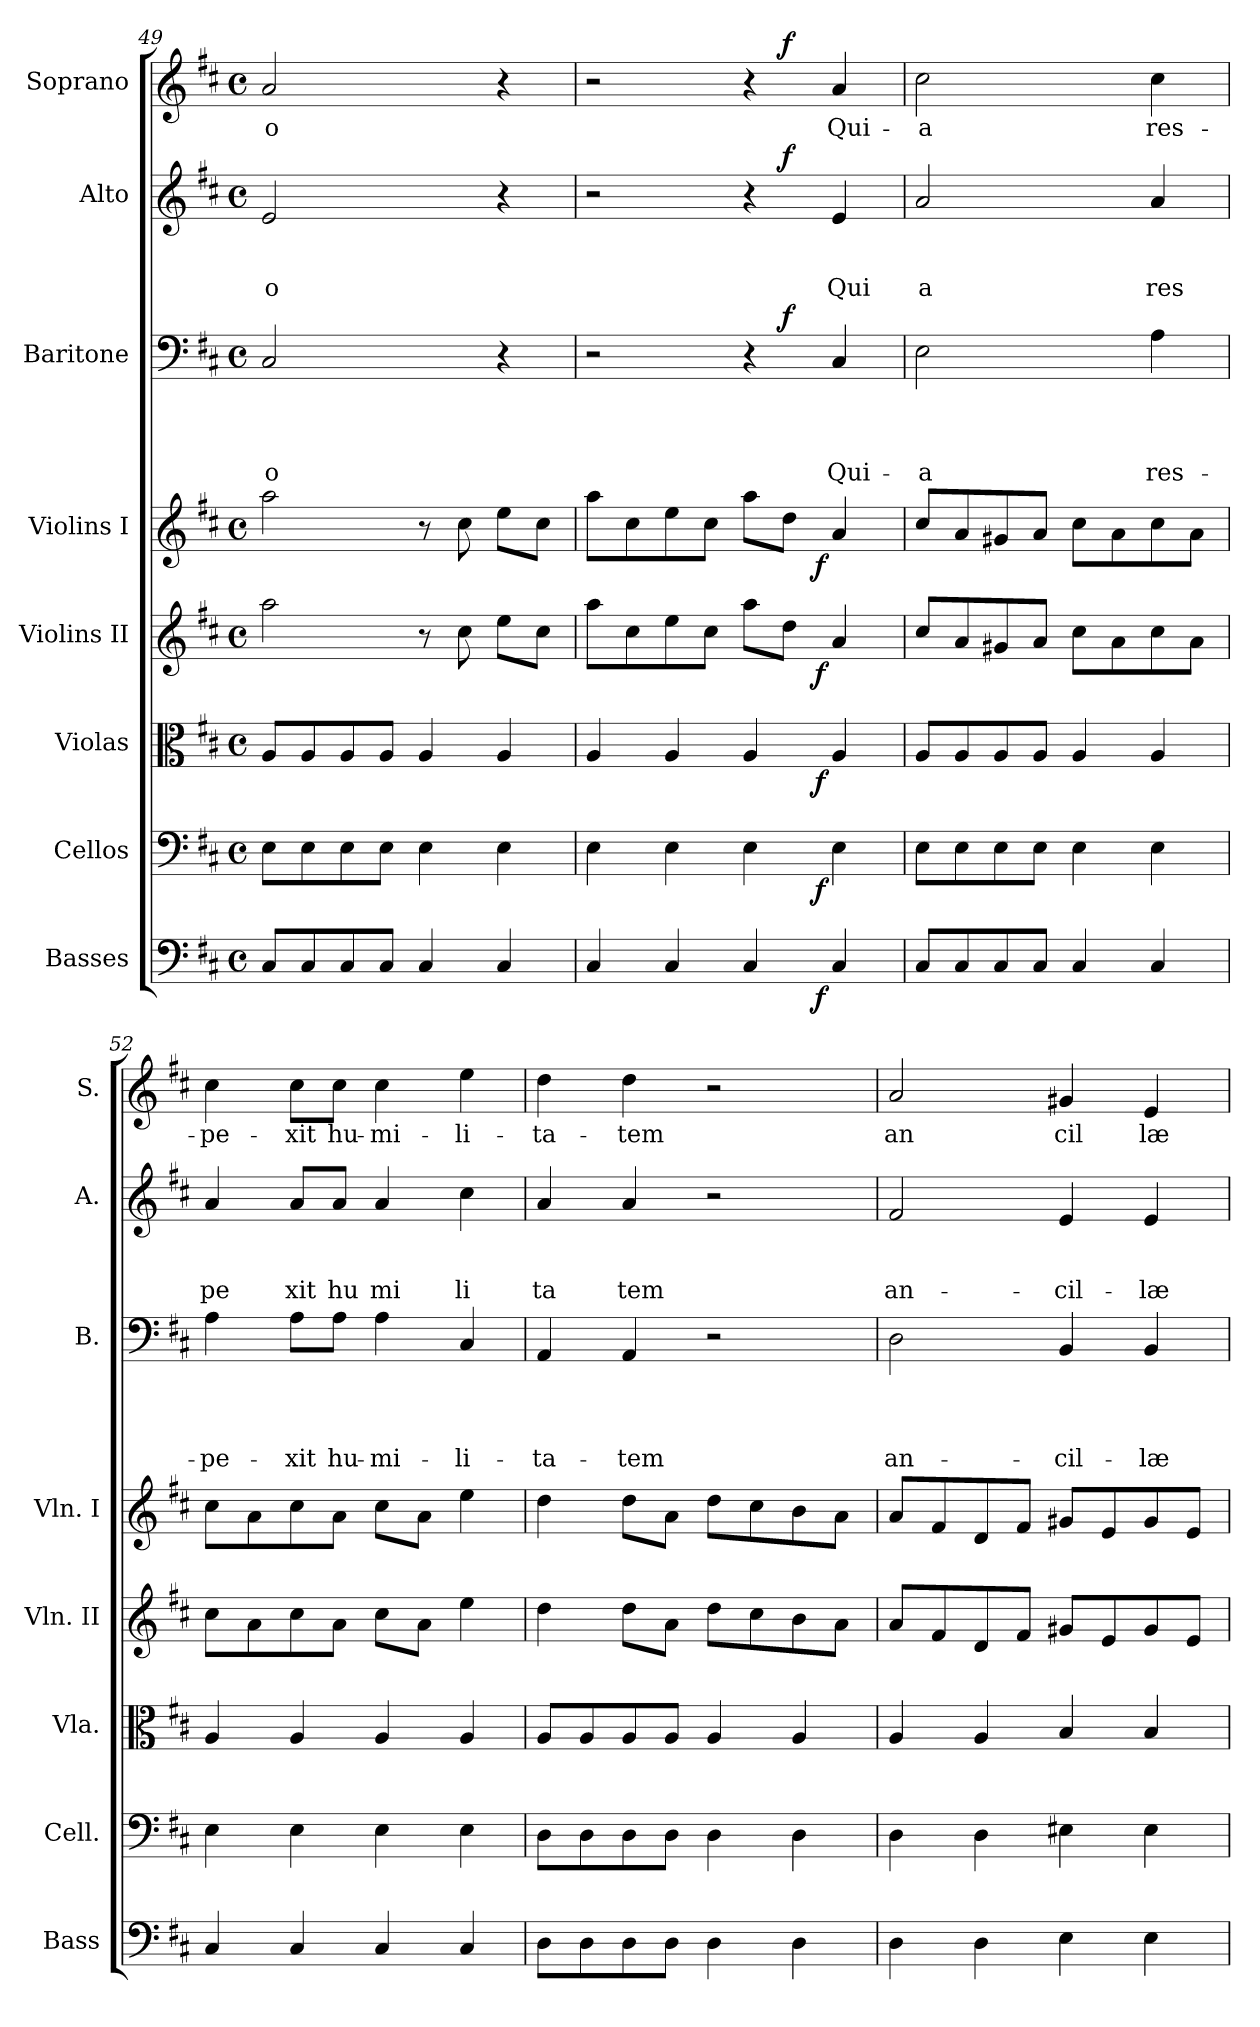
**kern	**dynam	**kern	**dynam	**kern	**dynam	**kern	**dynam	**kern	**dynam	**kern	**text	**text	**text	**text	**dynam	**kern	**text	**text	**text	**dynam	**kern	**text	**dynam
*part8	*part8	*part7	*part7	*part6	*part6	*part5	*part5	*part4	*part4	*part3	*part3	*part3	*part3	*part3	*part3	*part2	*part2	*part2	*part2	*part2	*part1	*part1	*part1
*staff8	*staff8	*staff7	*staff7	*staff6	*staff6	*staff5	*staff5	*staff4	*staff4	*staff3	*staff3	*staff3	*staff3	*staff3	*staff3	*staff2	*staff2	*staff2	*staff2	*staff2	*staff1	*staff1	*staff1
*I"Basses	*	*I"Cellos	*	*I"Violas	*	*I"Violins II	*	*I"Violins I	*	*I"Baritone	*	*	*	*	*	*I"Alto	*	*	*	*	*I"Soprano	*	*
*I'Bass	*	*I'Cell.	*	*I'Vla.	*	*I'Vln. II	*	*I'Vln. I	*	*I'B.	*	*	*	*	*	*I'A.	*	*	*	*	*I'S.	*	*
*clefF4	*	*clefF4	*	*clefC3	*	*clefG2	*	*clefG2	*	*clefF4	*	*	*	*	*	*clefG2	*	*	*	*	*clefG2	*	*
*ITrd7c12	*	*	*	*	*	*	*	*	*	*	*	*	*	*	*	*	*	*	*	*	*	*	*
*k[f#c#]	*	*k[f#c#]	*	*k[f#c#]	*	*k[f#c#]	*	*k[f#c#]	*	*k[f#c#]	*	*	*	*	*	*k[f#c#]	*	*	*	*	*k[f#c#]	*	*
*D:	*	*D:	*	*D:	*	*D:	*	*D:	*	*D:	*	*	*	*	*	*D:	*	*	*	*	*D:	*	*
*M4/4	*	*M4/4	*	*M4/4	*	*M4/4	*	*M4/4	*	*M4/4	*	*	*	*	*	*M4/4	*	*	*	*	*M4/4	*	*
*met(c)	*	*met(c)	*	*met(c)	*	*met(c)	*	*met(c)	*	*met(c)	*	*	*	*	*	*met(c)	*	*	*	*	*met(c)	*	*
=49	=49	=49	=49	=49	=49	=49	=49	=49	=49	=49	=49	=49	=49	=49	=49	=49	=49	=49	=49	=49	=49	=49	=49
!	!	!	!	!	!	!	!	!	!	!	!	!	!	!LO:LY:b:rj	!	!	!	!	!LO:LY:b:rj	!	!	!LO:LY:b:rj	!
8CC#/L	.	8E\L	.	8A/L	.	2aa\	.	2aa\	.	2C#/	.	.	.	-o	.	2e/	.	.	-o	.	2a/	-o	.
8CC#/	.	8E\	.	8A/	.	.	.	.	.	.	.	.	.	.	.	.	.	.	.	.	.	.	.
8CC#/	.	8E\	.	8A/	.	.	.	.	.	.	.	.	.	.	.	.	.	.	.	.	.	.	.
8CC#/J	.	8E\J	.	8A/J	.	.	.	.	.	.	.	.	.	.	.	.	.	.	.	.	.	.	.
4CC#/	.	4E\	.	4A/	.	8r	.	8r	.	4ryy	.	.	.	.	.	4ryy	.	.	.	.	4ryy	.	.
.	.	.	.	.	.	8cc#\	.	8cc#\	.	.	.	.	.	.	.	.	.	.	.	.	.	.	.
4CC#/	.	4E\	.	4A/	.	8ee\L	.	8ee\L	.	4r	.	.	.	.	.	4r	.	.	.	.	4r	.	.
.	.	.	.	.	.	8cc#\J	.	8cc#\J	.	.	.	.	.	.	.	.	.	.	.	.	.	.	.
!!LO:PB:g=z
=50	=50	=50	=50	=50	=50	=50	=50	=50	=50	=50	=50	=50	=50	=50	=50	=50	=50	=50	=50	=50	=50	=50	=50
*^	*	*^	*	*^	*	*^	*	*^	*	*^	*	*	*	*	*	*^	*	*	*	*	*^	*	*
4CC#/	2ryy	.	4E\	2ryy	.	4A/	2ryy	.	8aa\L	2ryy	.	8aa\L	2ryy	.	2r	2ryy	.	.	.	.	.	2r	2ryy	.	.	.	.	2r	2ryy	.	.
.	.	.	.	.	.	.	.	.	8cc#\	.	.	8cc#\	.	.	.	.	.	.	.	.	.	.	.	.	.	.	.	.	.	.	.
4CC#/	.	.	4E\	.	.	4A/	.	.	8ee\	.	.	8ee\	.	.	.	.	.	.	.	.	.	.	.	.	.	.	.	.	.	.	.
.	.	.	.	.	.	.	.	.	8cc#\J	.	.	8cc#\J	.	.	.	.	.	.	.	.	.	.	.	.	.	.	.	.	.	.	.
4CC#/	8..ryy	.	4E\	8..ryy	.	4A/	8..ryy	.	8aa\L	8..ryy	.	8aa\L	8..ryy	.	4r	8ryy	.	.	.	.	.	4r	8ryy	.	.	.	.	4r	8ryy	.	.
!	!	!	!	!	!	!	!	!	!	!	!	!	!	!	!	!	!	!	!	!	!LO:DY:a	!	!	!	!	!	!LO:DY:a	!	!	!	!LO:DY:a
.	.	.	.	.	.	.	.	.	8dd\J	.	.	8dd\J	.	.	.	4.ryy	.	.	.	.	f	.	4.ryy	.	.	.	f	.	4.ryy	.	f
!	!	!LO:DY:b	!	!	!LO:DY:b	!	!	!LO:DY:b	!	!	!LO:DY:b	!	!	!LO:DY:b	!	!	!	!	!	!	!	!	!	!	!	!	!	!	!	!	!
.	4ryy	f	.	4ryy	f	.	4ryy	f	.	4ryy	f	.	4ryy	f	.	.	.	.	.	.	.	.	.	.	.	.	.	.	.	.	.
!	!	!	!	!	!	!	!	!	!	!	!	!	!	!	!	!	!	!	!	!LO:LY:b	!	!	!	!	!	!LO:LY:b	!	!	!	!LO:LY:b	!
4CC#/	.	.	4E\	.	.	4A/	.	.	4a/	.	.	4a/	.	.	4C#/	.	.	.	.	Qui-	.	4e/	.	.	.	Qui	.	4a/	.	Qui-	.
.	32ryy	.	.	32ryy	.	.	32ryy	.	.	32ryy	.	.	32ryy	.	.	.	.	.	.	.	.	.	.	.	.	.	.	.	.	.	.
=51	=51	=51	=51	=51	=51	=51	=51	=51	=51	=51	=51	=51	=51	=51	=51	=51	=51	=51	=51	=51	=51	=51	=51	=51	=51	=51	=51	=51	=51	=51	=51
!	!	!	!	!	!	!	!	!	!	!	!	!	!	!	!	!	!	!	!	!LO:LY:b:rj	!	!	!	!	!	!LO:LY:b:rj	!	!	!	!LO:LY:b:rj	!
*v	*v	*	*	*	*	*v	*v	*	*v	*v	*	*v	*v	*	*v	*v	*	*	*	*	*	*v	*v	*	*	*	*	*v	*v	*	*
*	*	*v	*v	*	*	*	*	*	*	*	*	*	*	*	*	*	*	*	*	*	*	*	*	*
8CC#/L	.	8E\L	.	8A/L	.	8cc#/L	.	8cc#/L	.	2E\	.	.	.	-a	.	2a/	.	.	a	.	2cc#\	-a	.
8CC#/	.	8E\	.	8A/	.	8a/	.	8a/	.	.	.	.	.	.	.	.	.	.	.	.	.	.	.
8CC#/	.	8E\	.	8A/	.	8g#X/	.	8g#X/	.	.	.	.	.	.	.	.	.	.	.	.	.	.	.
8CC#/J	.	8E\J	.	8A/J	.	8a/J	.	8a/J	.	.	.	.	.	.	.	.	.	.	.	.	.	.	.
4CC#/	.	4E\	.	4A/	.	8cc#\L	.	8cc#\L	.	4ryy	.	.	.	.	.	4ryy	.	.	.	.	4ryy	.	.
.	.	.	.	.	.	8a\	.	8a\	.	.	.	.	.	.	.	.	.	.	.	.	.	.	.
!	!	!	!	!	!	!	!	!	!	!	!	!	!	!LO:LY:b	!	!	!	!	!LO:LY:b	!	!	!LO:LY:b	!
4CC#/	.	4E\	.	4A/	.	8cc#\	.	8cc#\	.	4A\	.	.	.	res-	.	4a/	.	.	res	.	4cc#\	res-	.
.	.	.	.	.	.	8a\J	.	8a\J	.	.	.	.	.	.	.	.	.	.	.	.	.	.	.
=52	=52	=52	=52	=52	=52	=52	=52	=52	=52	=52	=52	=52	=52	=52	=52	=52	=52	=52	=52	=52	=52	=52	=52
!	!	!	!	!	!	!	!	!	!	!	!	!	!	!LO:LY:b	!	!	!	!	!LO:LY:b	!	!	!LO:LY:b	!
4CC#/	.	4E\	.	4A/	.	8cc#\L	.	8cc#\L	.	4A\	.	.	.	-pe-	.	4a/	.	.	pe	.	4cc#\	-pe-	.
.	.	.	.	.	.	8a\	.	8a\	.	.	.	.	.	.	.	.	.	.	.	.	.	.	.
!	!	!	!	!	!	!	!	!	!	!	!	!	!	!LO:LY:b	!	!	!	!	!LO:LY:b	!	!	!LO:LY:b	!
4CC#/	.	4E\	.	4A/	.	8cc#\	.	8cc#\	.	8A\L	.	.	.	-xit	.	8a/L	.	.	xit	.	8cc#\L	-xit	.
!	!	!	!	!	!	!	!	!	!	!	!	!	!	!LO:LY:b	!	!	!	!	!LO:LY:b	!	!	!LO:LY:b	!
.	.	.	.	.	.	8a\J	.	8a\J	.	8A\J	.	.	.	hu-	.	8a/J	.	.	hu	.	8cc#\J	hu-	.
!	!	!	!	!	!	!	!	!	!	!	!	!	!	!LO:LY:b	!	!	!	!	!LO:LY:b	!	!	!LO:LY:b	!
4CC#/	.	4E\	.	4A/	.	8cc#\L	.	8cc#\L	.	4A\	.	.	.	-mi-	.	4a/	.	.	mi	.	4cc#\	-mi-	.
.	.	.	.	.	.	8a\J	.	8a\J	.	.	.	.	.	.	.	.	.	.	.	.	.	.	.
!	!	!	!	!	!	!	!	!	!	!	!	!	!	!LO:LY:b:rj	!	!	!	!	!LO:LY:b:rj	!	!	!LO:LY:b:rj	!
4CC#/	.	4E\	.	4A/	.	4ee\	.	4ee\	.	4C#/	.	.	.	-li-	.	4cc#\	.	.	li	.	4ee\	-li-	.
=53	=53	=53	=53	=53	=53	=53	=53	=53	=53	=53	=53	=53	=53	=53	=53	=53	=53	=53	=53	=53	=53	=53	=53
!	!	!	!	!	!	!	!	!	!	!	!	!	!	!LO:LY:b:rj	!	!	!	!	!LO:LY:b:rj	!	!	!LO:LY:b:rj	!
8DD\L	.	8D\L	.	8A/L	.	4dd\	.	4dd\	.	4AA/	.	.	.	-ta-	.	4a/	.	.	ta	.	4dd\	-ta-	.
8DD\	.	8D\	.	8A/	.	.	.	.	.	.	.	.	.	.	.	.	.	.	.	.	.	.	.
!	!	!	!	!	!	!	!	!	!	!	!	!	!	!LO:LY:b	!	!	!	!	!LO:LY:b	!	!	!LO:LY:b	!
8DD\	.	8D\	.	8A/	.	8dd\L	.	8dd\L	.	4AA/	.	.	.	-tem	.	4a/	.	.	tem	.	4dd\	-tem	.
8DD\J	.	8D\J	.	8A/J	.	8a\J	.	8a\J	.	.	.	.	.	.	.	.	.	.	.	.	.	.	.
4DD\	.	4D\	.	4A/	.	8dd\L	.	8dd\L	.	2r	.	.	.	.	.	2r	.	.	.	.	2r	.	.
.	.	.	.	.	.	8cc#\	.	8cc#\	.	.	.	.	.	.	.	.	.	.	.	.	.	.	.
4DD\	.	4D\	.	4A/	.	8b\	.	8b\	.	.	.	.	.	.	.	.	.	.	.	.	.	.	.
.	.	.	.	.	.	8a\J	.	8a\J	.	.	.	.	.	.	.	.	.	.	.	.	.	.	.
!!LO:LB:g=z
=54	=54	=54	=54	=54	=54	=54	=54	=54	=54	=54	=54	=54	=54	=54	=54	=54	=54	=54	=54	=54	=54	=54	=54
!	!	!	!	!	!	!	!	!	!	!	!	!	!	!LO:LY:b	!	!	!	!	!LO:LY:b	!	!	!LO:LY:b	!
4DD\	.	4D\	.	4A/	.	8a/L	.	8a/L	.	2D\	.	.	.	an-	.	2f#/	.	.	an-	.	2a/	an	.
.	.	.	.	.	.	8f#/	.	8f#/	.	.	.	.	.	.	.	.	.	.	.	.	.	.	.
4DD\	.	4D\	.	4A/	.	8d/	.	8d/	.	.	.	.	.	.	.	.	.	.	.	.	.	.	.
.	.	.	.	.	.	8f#/J	.	8f#/J	.	.	.	.	.	.	.	.	.	.	.	.	.	.	.
!	!	!	!	!	!	!	!	!	!	!	!	!	!	!LO:LY:b	!	!	!	!	!LO:LY:b	!	!	!LO:LY:b	!
4EE\	.	4E#X\	.	4B/	.	8g#X/L	.	8g#X/L	.	4BB/	.	.	.	-cil-	.	4e/	.	.	-cil-	.	4g#X/	cil	.
.	.	.	.	.	.	8e/	.	8e/	.	.	.	.	.	.	.	.	.	.	.	.	.	.	.
!	!	!	!	!	!	!	!	!	!	!	!	!	!	!LO:LY:b	!	!	!	!	!LO:LY:b	!	!	!LO:LY:b	!
4EE\	.	4E#\	.	4B/	.	8g#/	.	8g#/	.	4BB/	.	.	.	-læ	.	4e/	.	.	-læ	.	4e/	læ	.
.	.	.	.	.	.	8e/J	.	8e/J	.	.	.	.	.	.	.	.	.	.	.	.	.	.	.
=	=	=	=	=	=	=	=	=	=	=	=	=	=	=	=	=	=	=	=	=	=	=	=
*-	*-	*-	*-	*-	*-	*-	*-	*-	*-	*-	*-	*-	*-	*-	*-	*-	*-	*-	*-	*-	*-	*-	*-
